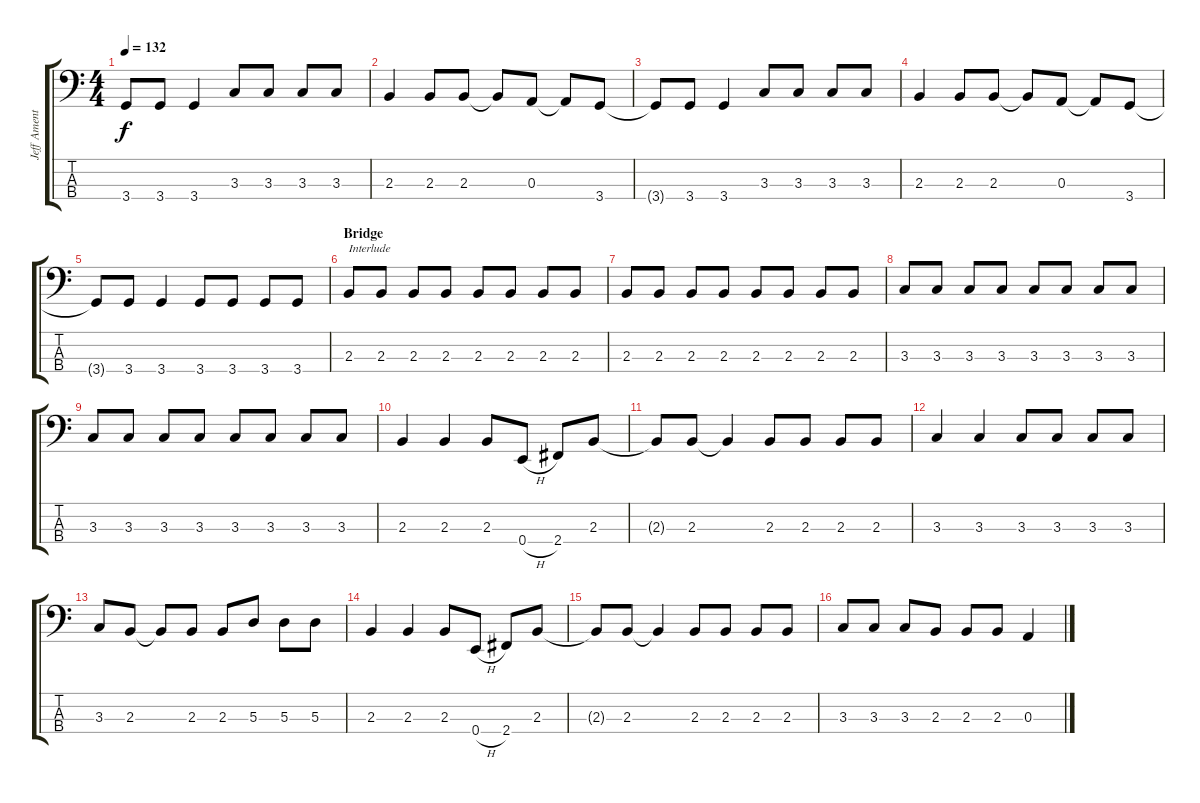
\track ("Jeff Ament" "Jeff Ament") {instrument electricbassfinger}
\staff {score tabs}
\tuning (G2 D2 A1 E1) {hide}
\ts (4 4)
\tempo 132
\clef f4
\ks c
3.4{t}.8{dy f} 3.4.8 3.4.4 3.3.8 3.3.8 3.3.8 3.3.8 |
2.3.4 2.3.8 2.3.8 2.3{t}.8 0.3.8 0.3{t}.8 3.4.8 |
3.4{t}.8 3.4.8 3.4.4 3.3.8 3.3.8 3.3.8 3.3.8 |
2.3.4 2.3.8 2.3.8 2.3{t}.8 0.3.8 0.3{t}.8 3.4.8 |
3.4{t}.8 3.4.8 3.4.4 3.4.8 3.4.8 3.4.8 3.4.8 |
\section ("" "Bridge")
2.3.8{txt "Interlude"} 2.3.8 2.3.8 2.3.8 2.3.8 2.3.8 2.3.8 2.3.8 |
2.3.8 2.3.8 2.3.8 2.3.8 2.3.8 2.3.8 2.3.8 2.3.8 |
3.3.8 3.3.8 3.3.8 3.3.8 3.3.8 3.3.8 3.3.8 3.3.8 |
3.3.8 3.3.8 3.3.8 3.3.8 3.3.8 3.3.8 3.3.8 3.3.8 |
2.3.4 2.3.4 2.3.8 0.4{h}.8 2.4.8 2.3.8 |
2.3{t}.8 2.3.8 2.3{t}.4 2.3.8 2.3.8 2.3.8 2.3.8 |
3.3.4 3.3.4 3.3.8 3.3.8 3.3.8 3.3.8 |
3.3.8 2.3.8 2.3{t}.8 2.3.8 2.3.8 5.3.8 5.3.8 5.3.8 |
2.3.4 2.3.4 2.3.8 0.4{h}.8 2.4.8 2.3.8 |
2.3{t}.8 2.3.8 2.3{t}.4 2.3.8 2.3.8 2.3.8 2.3.8 |
3.3.8 3.3.8 3.3.8 2.3.8 2.3.8 2.3.8 0.3.4
